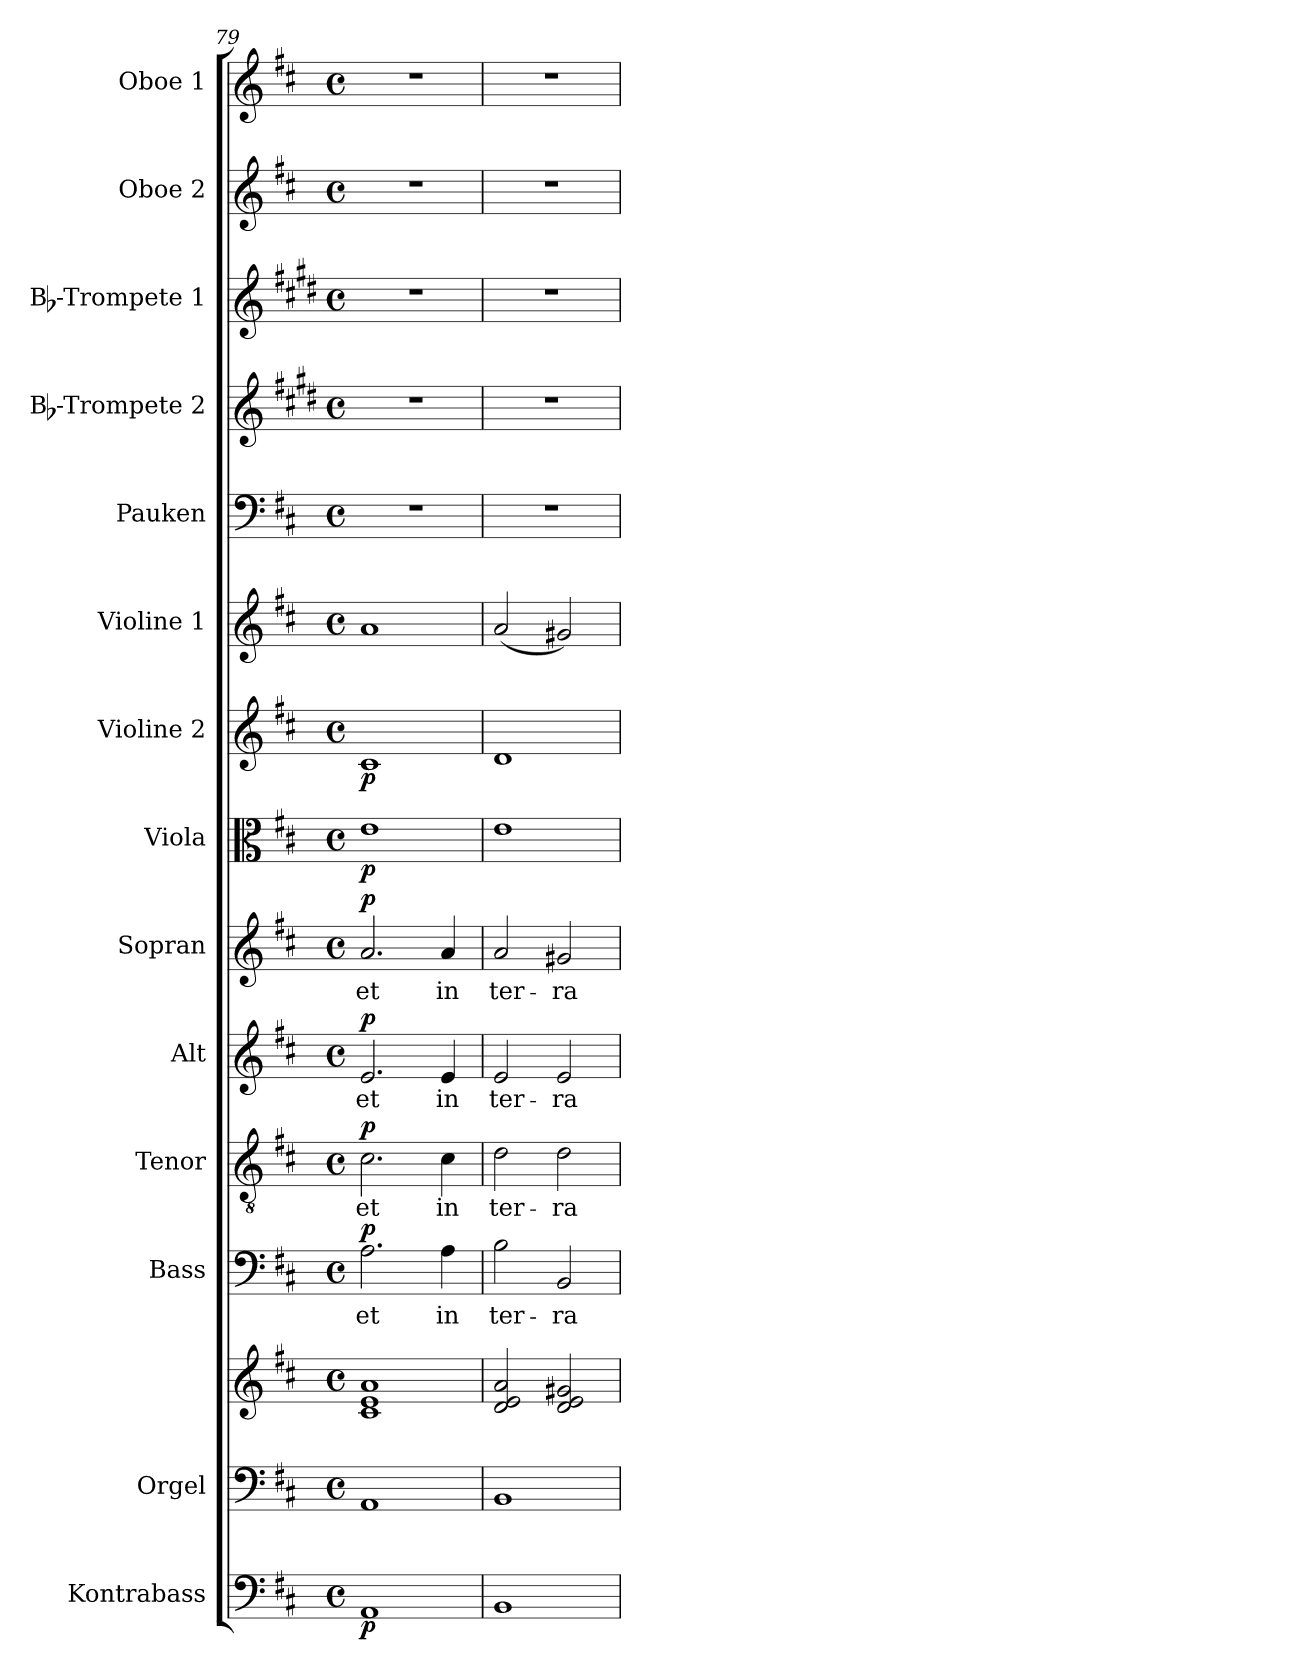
**kern	**dynam	**kern	**kern	**kern	**text	**dynam	**kern	**text	**dynam	**kern	**text	**dynam	**kern	**text	**dynam	**kern	**dynam	**kern	**dynam	**kern	**kern	**kern	**kern	**kern	**kern
*part14	*part14	*part13	*part13	*part12	*part12	*part12	*part11	*part11	*part11	*part10	*part10	*part10	*part9	*part9	*part9	*part8	*part8	*part7	*part7	*part6	*part5	*part4	*part3	*part2	*part1
*staff15	*staff15	*staff14	*staff13	*staff12	*staff12	*staff12	*staff11	*staff11	*staff11	*staff10	*staff10	*staff10	*staff9	*staff9	*staff9	*staff8	*staff8	*staff7	*staff7	*staff6	*staff5	*staff4	*staff3	*staff2	*staff1
*I"Kontrabass	*	*I"Orgel	*	*I"Bass	*	*	*I"Tenor	*	*	*I"Alt	*	*	*I"Sopran	*	*	*I"Viola	*	*I"Violine 2	*	*I"Violine 1	*I"Pauken	*I"Bb-Trompete 2	*I"Bb-Trompete 1	*I"Oboe 2	*I"Oboe 1
*I'Kb.	*	*I'Org.	*	*I'B.	*	*	*I'T.	*	*	*I'A.	*	*	*I'S.	*	*	*I'Vla.	*	*I'Vl. 2	*	*I'Vl. 1	*I'Pk.	*I'Bb Trp. 2	*I'Bb Trp. 1	*I'Ob. 2	*I'Ob. 1
!!LO:PB:g=z
*clefF4	*	*clefF4	*clefG2	*clefF4	*	*	*clefGv2	*	*	*clefG2	*	*	*clefG2	*	*	*clefC3	*	*clefG2	*	*clefG2	*clefF4	*clefG2	*clefG2	*clefG2	*clefG2
*ITrd7c12	*	*	*	*	*	*	*	*	*	*	*	*	*	*	*	*	*	*	*	*	*	*ITrd1c2	*ITrd1c2	*	*
*k[f#c#]	*	*k[f#c#]	*k[f#c#]	*k[f#c#]	*	*	*k[f#c#]	*	*	*k[f#c#]	*	*	*k[f#c#]	*	*	*k[f#c#]	*	*k[f#c#]	*	*k[f#c#]	*k[f#c#]	*k[f#c#]	*k[f#c#]	*k[f#c#]	*k[f#c#]
*D:	*	*D:	*D:	*D:	*	*	*D:	*	*	*D:	*	*	*D:	*	*	*D:	*	*D:	*	*D:	*D:	*D:	*D:	*D:	*D:
*M4/4	*	*M4/4	*M4/4	*M4/4	*	*	*M4/4	*	*	*M4/4	*	*	*M4/4	*	*	*M4/4	*	*M4/4	*	*M4/4	*M4/4	*M4/4	*M4/4	*M4/4	*M4/4
*met(c)	*	*met(c)	*met(c)	*met(c)	*	*	*met(c)	*	*	*met(c)	*	*	*met(c)	*	*	*met(c)	*	*met(c)	*	*met(c)	*met(c)	*met(c)	*met(c)	*met(c)	*met(c)
=79	=79	=79	=79	=79	=79	=79	=79	=79	=79	=79	=79	=79	=79	=79	=79	=79	=79	=79	=79	=79	=79	=79	=79	=79	=79
!	!LO:DY:b	!	!	!	!LO:LY:b	!LO:DY:a	!	!LO:LY:b	!LO:DY:a	!	!LO:LY:b	!LO:DY:a	!	!LO:LY:b	!LO:DY:a	!	!LO:DY:b	!	!LO:DY:b	!	!	!	!	!	!
1AAA	p	1AA	1c# 1e 1a	2.A\	et	p	2.c#\	et	p	2.e/	et	p	2.a/	et	p	1e	p	1c#	p	1a	1r	1r	1r	1r	1r
!	!	!	!	!	!LO:LY:b	!	!	!LO:LY:b	!	!	!LO:LY:b	!	!	!LO:LY:b	!	!	!	!	!	!	!	!	!	!	!
.	.	.	.	4A\	in	.	4c#\	in	.	4e/	in	.	4a/	in	.	.	.	.	.	.	.	.	.	.	.
=80	=80	=80	=80	=80	=80	=80	=80	=80	=80	=80	=80	=80	=80	=80	=80	=80	=80	=80	=80	=80	=80	=80	=80	=80	=80
!	!	!	!	!	!LO:LY:b	!	!	!LO:LY:b	!	!	!LO:LY:b	!	!	!LO:LY:b	!	!	!	!	!	!	!	!	!	!	!
1BBB	.	1BB	2d/ 2e/ 2a/	2B\	ter-	.	2d\	ter-	.	2e/	ter-	.	2a/	ter-	.	1e	.	1d	.	(<2a/	1r	1r	1r	1r	1r
!	!	!	!	!	!LO:LY:b	!	!	!LO:LY:b	!	!	!LO:LY:b	!	!	!LO:LY:b	!	!	!	!	!	!	!	!	!	!	!
.	.	.	2d/ 2e/ 2g#X/	2BB/	-ra	.	2d\	-ra	.	2e/	-ra	.	2g#X/	-ra	.	.	.	.	.	2g#X/)	.	.	.	.	.
=	=	=	=	=	=	=	=	=	=	=	=	=	=	=	=	=	=	=	=	=	=	=	=	=	=
*-	*-	*-	*-	*-	*-	*-	*-	*-	*-	*-	*-	*-	*-	*-	*-	*-	*-	*-	*-	*-	*-	*-	*-	*-	*-
